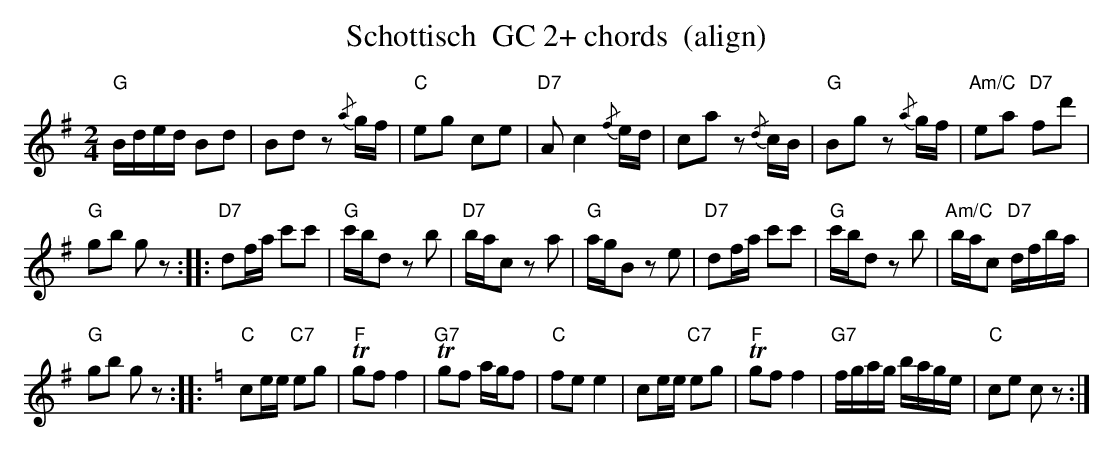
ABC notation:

X:1
T:Schottisch  GC 2+ chords  (align)
M:2/4
L:1/16
K:Gmaj%%MIDI gchordon
"G"Bded B2d2 | B2d2 z2{/a}gf | "C"e2g2 c2e2 | "D7"A2c4 {/f}ed | c2a2 z2 {/d}cB | "G"B2g2 z2 {/a}gf | \
"Am/C"e2a2 "D7"f2d'2 |
"G"g2b2 g2z2 :: "D7"d2fa c'2c'2 | "G"c'bd2 z2b2 | "D7"bac2 z2a2 | "G"agB2 z2e2 | "D7"d2fa c'2c'2 | \
"G"c'bd2 z2b2 | "Am/C"bac2 "D7"dfba |
"G"g2b2 g2z2 :: [K:Cmaj] "C"c2ee "C7"e2g2 | "F"Tg2f2 f4 | "G7"Tg2f2 agf2 | \
"C"f2e2 e4 | c2ee "C7"e2g2 | "F"Tg2f2 f4 | "G7"fgag bage | "C"c2e2 c2z2 :|
